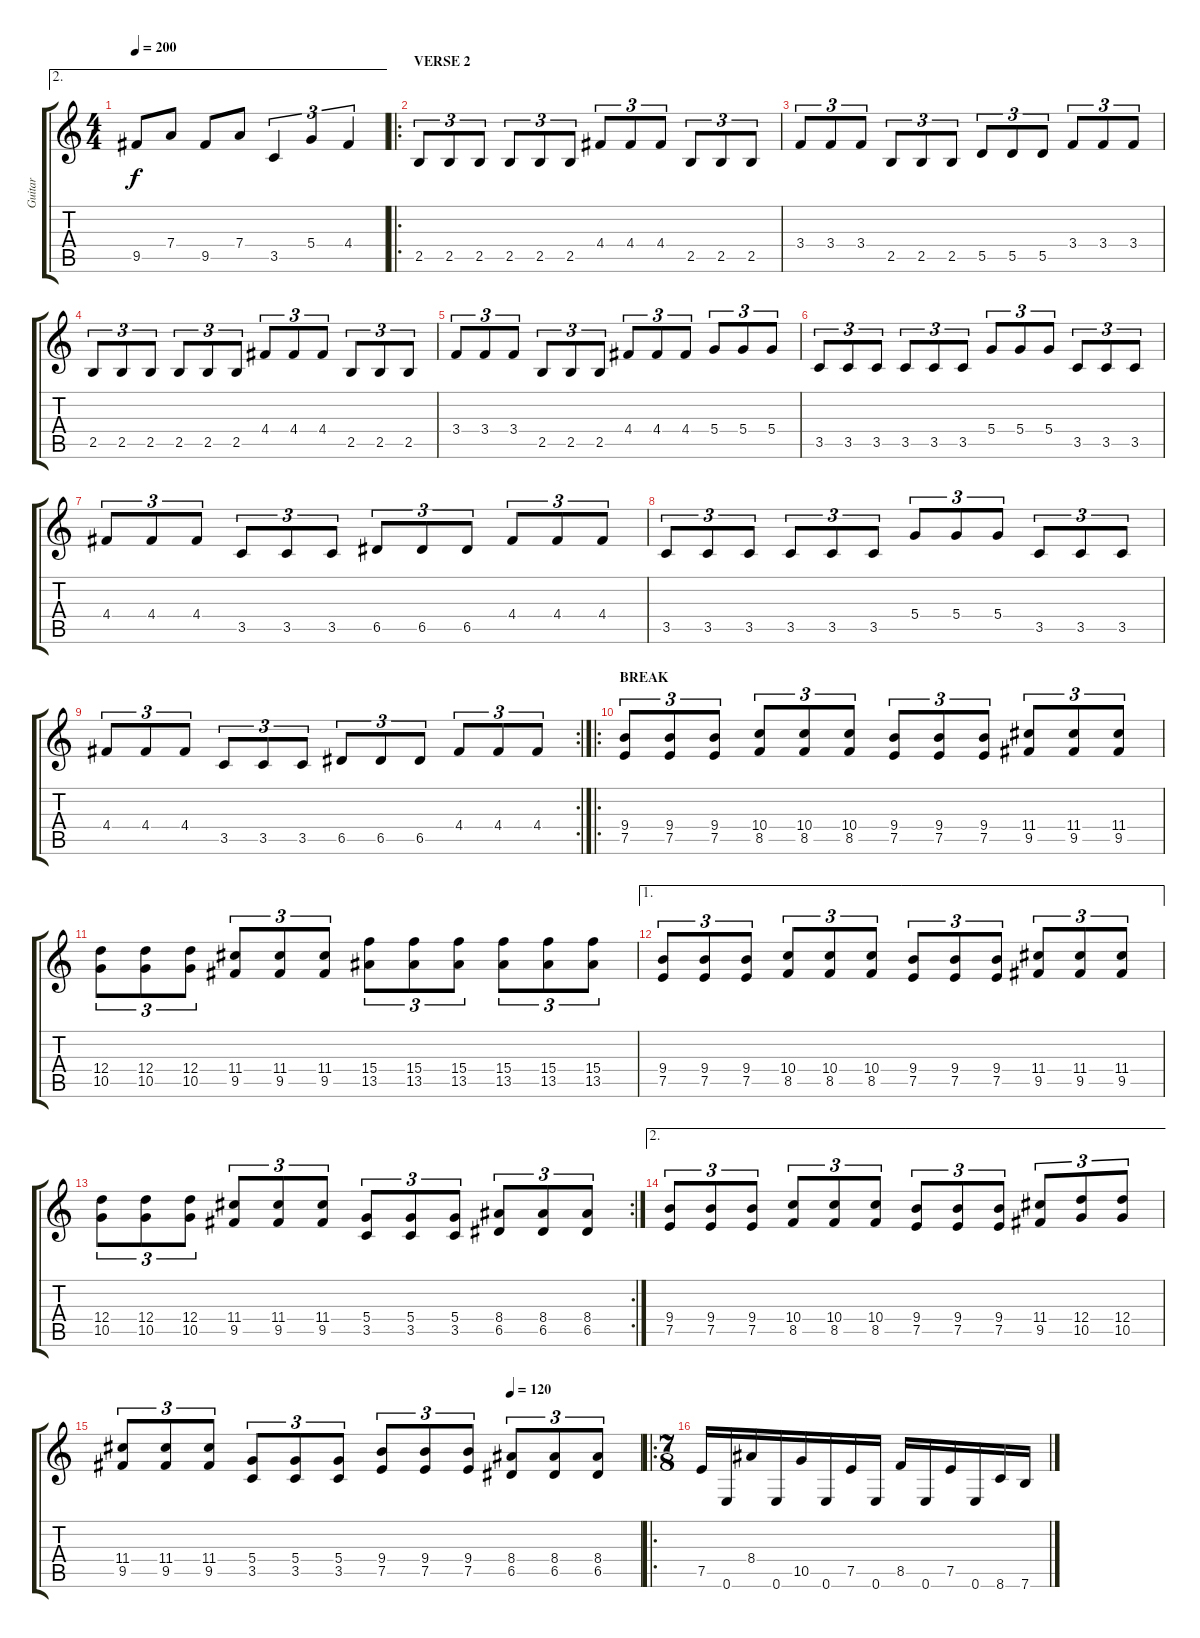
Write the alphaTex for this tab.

\track ("Guitar" "Guitar") {instrument distortionguitar}
\staff {score tabs}
\tuning (E4 B3 G3 D3 A2 E2) {hide}
\ae 2
\ts (4 4)
\tempo 200
\clef g2
\ks c
9.5.8{dy f} 7.4.8 9.5.8 7.4.8 3.5.4{tu (3 2)} 5.4.4{tu (3 2)} 4.4.4{tu (3 2)} |
\ro
\section ("" "VERSE 2")
2.5.8{tu (3 2)} 2.5.8{tu (3 2)} 2.5.8{tu (3 2)} 2.5.8{tu (3 2)} 2.5.8{tu (3 2)} 2.5.8{tu (3 2)} 4.4.8{tu (3 2)} 4.4.8{tu (3 2)} 4.4.8{tu (3 2)} 2.5.8{tu (3 2)} 2.5.8{tu (3 2)} 2.5.8{tu (3 2)} |
3.4.8{tu (3 2)} 3.4.8{tu (3 2)} 3.4.8{tu (3 2)} 2.5.8{tu (3 2)} 2.5.8{tu (3 2)} 2.5.8{tu (3 2)} 5.5.8{tu (3 2)} 5.5.8{tu (3 2)} 5.5.8{tu (3 2)} 3.4.8{tu (3 2)} 3.4.8{tu (3 2)} 3.4.8{tu (3 2)} |
2.5.8{tu (3 2)} 2.5.8{tu (3 2)} 2.5.8{tu (3 2)} 2.5.8{tu (3 2)} 2.5.8{tu (3 2)} 2.5.8{tu (3 2)} 4.4.8{tu (3 2)} 4.4.8{tu (3 2)} 4.4.8{tu (3 2)} 2.5.8{tu (3 2)} 2.5.8{tu (3 2)} 2.5.8{tu (3 2)} |
3.4.8{tu (3 2)} 3.4.8{tu (3 2)} 3.4.8{tu (3 2)} 2.5.8{tu (3 2)} 2.5.8{tu (3 2)} 2.5.8{tu (3 2)} 4.4.8{tu (3 2)} 4.4.8{tu (3 2)} 4.4.8{tu (3 2)} 5.4.8{tu (3 2)} 5.4.8{tu (3 2)} 5.4.8{tu (3 2)} |
3.5.8{tu (3 2)} 3.5.8{tu (3 2)} 3.5.8{tu (3 2)} 3.5.8{tu (3 2)} 3.5.8{tu (3 2)} 3.5.8{tu (3 2)} 5.4.8{tu (3 2)} 5.4.8{tu (3 2)} 5.4.8{tu (3 2)} 3.5.8{tu (3 2)} 3.5.8{tu (3 2)} 3.5.8{tu (3 2)} |
4.4.8{tu (3 2)} 4.4.8{tu (3 2)} 4.4.8{tu (3 2)} 3.5.8{tu (3 2)} 3.5.8{tu (3 2)} 3.5.8{tu (3 2)} 6.5.8{tu (3 2)} 6.5.8{tu (3 2)} 6.5.8{tu (3 2)} 4.4.8{tu (3 2)} 4.4.8{tu (3 2)} 4.4.8{tu (3 2)} |
3.5.8{tu (3 2)} 3.5.8{tu (3 2)} 3.5.8{tu (3 2)} 3.5.8{tu (3 2)} 3.5.8{tu (3 2)} 3.5.8{tu (3 2)} 5.4.8{tu (3 2)} 5.4.8{tu (3 2)} 5.4.8{tu (3 2)} 3.5.8{tu (3 2)} 3.5.8{tu (3 2)} 3.5.8{tu (3 2)} |
\rc 2
4.4.8{tu (3 2)} 4.4.8{tu (3 2)} 4.4.8{tu (3 2)} 3.5.8{tu (3 2)} 3.5.8{tu (3 2)} 3.5.8{tu (3 2)} 6.5.8{tu (3 2)} 6.5.8{tu (3 2)} 6.5.8{tu (3 2)} 4.4.8{tu (3 2)} 4.4.8{tu (3 2)} 4.4.8{tu (3 2)} |
\ro
\section ("" "BREAK")
(9.4 7.5).8{tu (3 2)} (9.4 7.5).8{tu (3 2)} (9.4 7.5).8{tu (3 2)} (10.4 8.5).8{tu (3 2)} (10.4 8.5).8{tu (3 2)} (10.4 8.5).8{tu (3 2)} (9.4 7.5).8{tu (3 2)} (9.4 7.5).8{tu (3 2)} (9.4 7.5).8{tu (3 2)} (11.4 9.5).8{tu (3 2)} (11.4 9.5).8{tu (3 2)} (11.4 9.5).8{tu (3 2)} |
(12.4 10.5).8{tu (3 2)} (12.4 10.5).8{tu (3 2)} (12.4 10.5).8{tu (3 2)} (11.4 9.5).8{tu (3 2)} (11.4 9.5).8{tu (3 2)} (11.4 9.5).8{tu (3 2)} (15.4 13.5).8{tu (3 2)} (15.4 13.5).8{tu (3 2)} (15.4 13.5).8{tu (3 2)} (15.4 13.5).8{tu (3 2)} (15.4 13.5).8{tu (3 2)} (15.4 13.5).8{tu (3 2)} |
\ae 1
(9.4 7.5).8{tu (3 2)} (9.4 7.5).8{tu (3 2)} (9.4 7.5).8{tu (3 2)} (10.4 8.5).8{tu (3 2)} (10.4 8.5).8{tu (3 2)} (10.4 8.5).8{tu (3 2)} (9.4 7.5).8{tu (3 2)} (9.4 7.5).8{tu (3 2)} (9.4 7.5).8{tu (3 2)} (11.4 9.5).8{tu (3 2)} (11.4 9.5).8{tu (3 2)} (11.4 9.5).8{tu (3 2)} |
\rc 2
(12.4 10.5).8{tu (3 2)} (12.4 10.5).8{tu (3 2)} (12.4 10.5).8{tu (3 2)} (11.4 9.5).8{tu (3 2)} (11.4 9.5).8{tu (3 2)} (11.4 9.5).8{tu (3 2)} (5.4 3.5).8{tu (3 2)} (5.4 3.5).8{tu (3 2)} (5.4 3.5).8{tu (3 2)} (8.4 6.5).8{tu (3 2)} (8.4 6.5).8{tu (3 2)} (8.4 6.5).8{tu (3 2)} |
\ae 2
(9.4 7.5).8{tu (3 2)} (9.4 7.5).8{tu (3 2)} (9.4 7.5).8{tu (3 2)} (10.4 8.5).8{tu (3 2)} (10.4 8.5).8{tu (3 2)} (10.4 8.5).8{tu (3 2)} (9.4 7.5).8{tu (3 2)} (9.4 7.5).8{tu (3 2)} (9.4 7.5).8{tu (3 2)} (11.4 9.5).8{tu (3 2)} (12.4 10.5).8{tu (3 2)} (12.4 10.5).8{tu (3 2)} |
\tempo (120 0.75)
(11.4 9.5).8{tu (3 2)} (11.4 9.5).8{tu (3 2)} (11.4 9.5).8{tu (3 2)} (5.4 3.5).8{tu (3 2)} (5.4 3.5).8{tu (3 2)} (5.4 3.5).8{tu (3 2)} (9.4 7.5).8{tu (3 2)} (9.4 7.5).8{tu (3 2)} (9.4 7.5).8{tu (3 2)} (8.4 6.5).8{tu (3 2)} (8.4 6.5).8{tu (3 2)} (8.4 6.5).8{tu (3 2)} |
\ro
\ts (7 8)
7.5.16 0.6.16 8.4.16 0.6.16 10.5.16 0.6.16 7.5.16 0.6.16 8.5.16 0.6.16 7.5.16 0.6.16 8.6.16 7.6.16
